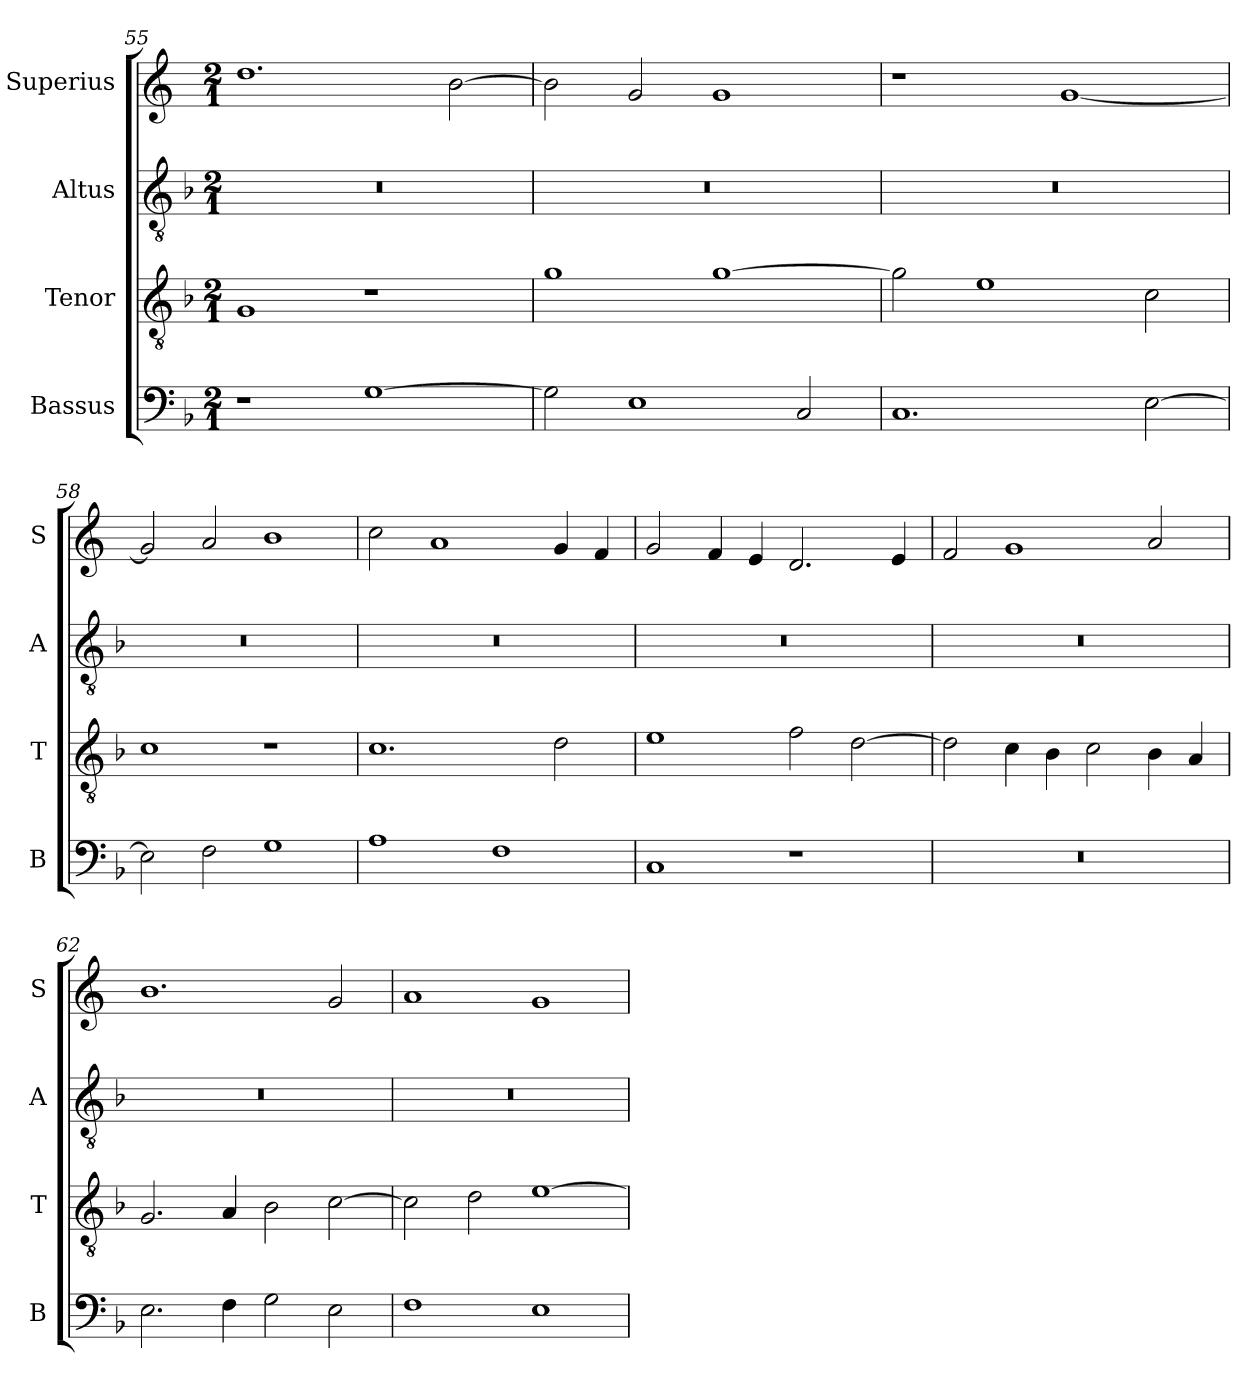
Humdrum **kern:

**kern	**kern	**kern	**kern
*part4	*part3	*part2	*part1
*staff4	*staff3	*staff2	*staff1
*I"Bassus	*I"Tenor	*I"Altus	*I"Superius
*I'B	*I'T	*I'A	*I'S
*clefF4	*clefGv2	*clefGv2	*clefG2
*k[b-]	*k[b-]	*k[b-]	*k[]
*M2/1	*M2/1	*M2/1	*M2/1
=55	=55	=55	=55
1r	1G	0r	1.dd
[1G	1r	.	.
.	.	.	[2b\
=56	=56	=56	=56
2G\]	1g	0r	2b\]
1E	.	.	2g/
.	[1g	.	1g
2C/	.	.	.
=57	=57	=57	=57
1.C	2g\]	0r	1r
.	1e	.	.
.	.	.	[1g
[2E\	2c\	.	.
=58	=58	=58	=58
2E\]	1c	0r	2g/]
2F\	.	.	2a/
1G	1r	.	1b
=59	=59	=59	=59
1A	1.c	0r	2cc\
.	.	.	1a
1F	.	.	.
.	2d\	.	4g/
.	.	.	4f/
=60	=60	=60	=60
1C	1e	0r	2g/
.	.	.	4f/
.	.	.	4e/
1r	2f\	.	2.d/
.	[2d\	.	.
.	.	.	4e/
=61	=61	=61	=61
0r	2d\]	0r	2f/
.	4c\	.	1g
.	4B-\	.	.
.	2c\	.	.
.	4B-\	.	2a/
.	4A/	.	.
=62	=62	=62	=62
2.E\	2.G/	0r	1.b
4F\	4A/	.	.
2G\	2B-\	.	.
2E\	[2c\	.	2g/
=63	=63	=63	=63
1F	2c\]	0r	1a
.	2d\	.	.
1E	[1e	.	1g
=	=	=	=
*-	*-	*-	*-
